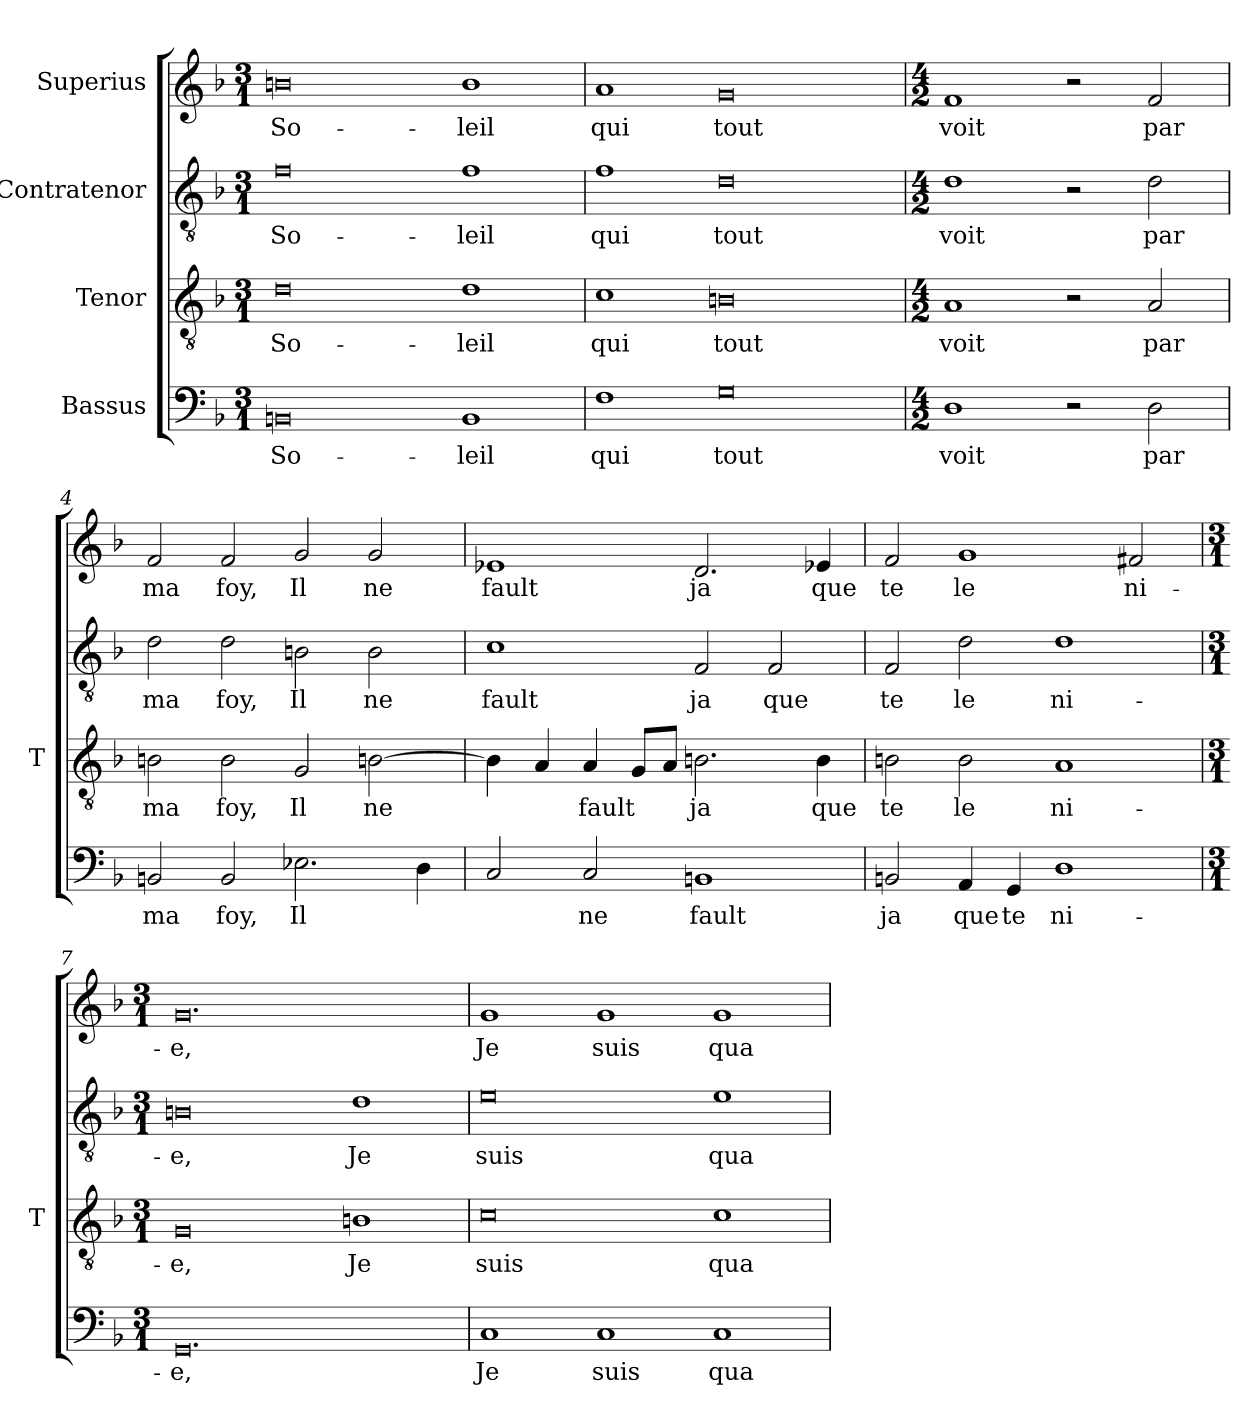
**kern	**text	**kern	**text	**kern	**text	**kern	**text
*part4	*part4	*part3	*part3	*part2	*part2	*part1	*part1
*staff4	*staff4	*staff3	*staff3	*staff2	*staff2	*staff1	*staff1
*I"Bassus	*	*I"Tenor	*	*I"Contratenor	*	*I"Superius	*
*	*	*I'T	*	*	*	*	*
*clefF4	*	*clefGv2	*	*clefGv2	*	*clefG2	*
*k[b-]	*	*k[b-]	*	*k[b-]	*	*k[b-]	*
*M3/1	*	*M3/1	*	*M3/1	*	*M3/1	*
=1	=1	=1	=1	=1	=1	=1	=1
0BB	So-	0d	So-	0f	So-	0b	So-
1BB	-leil	1d	-leil	1f	-leil	1b	-leil
=2	=2	=2	=2	=2	=2	=2	=2
1F	-qui	1c	-qui	1f	-qui	1a	-qui
0G	-tout	0Bn	-tout	0d	-tout	0g	-tout
=3	=3	=3	=3	=3	=3	=3	=3
*M4/2	*	*M4/2	*	*M4/2	*	*M4/2	*
1D	-voit	1A	-voit	1d	-voit	1f	-voit
2r	.	2r	.	2r	.	2r	.
2D	-par	2A	-par	2d	-par	2f	-par
=4	=4	=4	=4	=4	=4	=4	=4
2BB	-ma	2Bn	-ma	2d	-ma	2f	-ma
2BB	-foy,	2B	-foy,	2d	-foy,	2f	-foy,
2.E-X	-Il	2G	-Il	2Bn	-Il	2g	-Il
.	.	[2Bn	-ne	2B	-ne	2g	-ne
4D	.	.	.	.	.	.	.
=5	=5	=5	=5	=5	=5	=5	=5
2C	.	4B]	.	1c	-fault	1e-X	-fault
.	.	4A	.	.	.	.	.
2C	-ne	4A	-fault	.	.	.	.
.	.	8GL	.	.	.	.	.
.	.	8AJ	.	.	.	.	.
1BB	-fault	2.Bn	-ja	2F	-ja	2.d	-ja
.	.	.	.	2F	-que	.	.
.	.	4B	-que	.	.	4e-X	-que
=6	=6	=6	=6	=6	=6	=6	=6
2BB	-ja	2Bn	-te	2F	-te	2f	-te
4AA	-que	2B	-le	2d	-le	1g	-le
4GG	-te	.	.	.	.	.	.
1D	ni-	1A	ni-	1d	ni-	.	.
.	.	.	.	.	.	2f#X	ni-
=7	=7	=7	=7	=7	=7	=7	=7
*M3/1	*	*M3/1	*	*M3/1	*	*M3/1	*
0.GG	-e,	0G	-e,	0Bn	-e,	0.g	-e,
.	.	1Bn	-Je	1d	-Je	.	.
=8	=8	=8	=8	=8	=8	=8	=8
1C	-Je	0c	-suis	0e	-suis	1g	-Je
1C	-suis	.	.	.	.	1g	-suis
1C	qua-	1c	qua-	1e	qua-	1g	qua-
=	=	=	=	=	=	=	=
*-	*-	*-	*-	*-	*-	*-	*-
